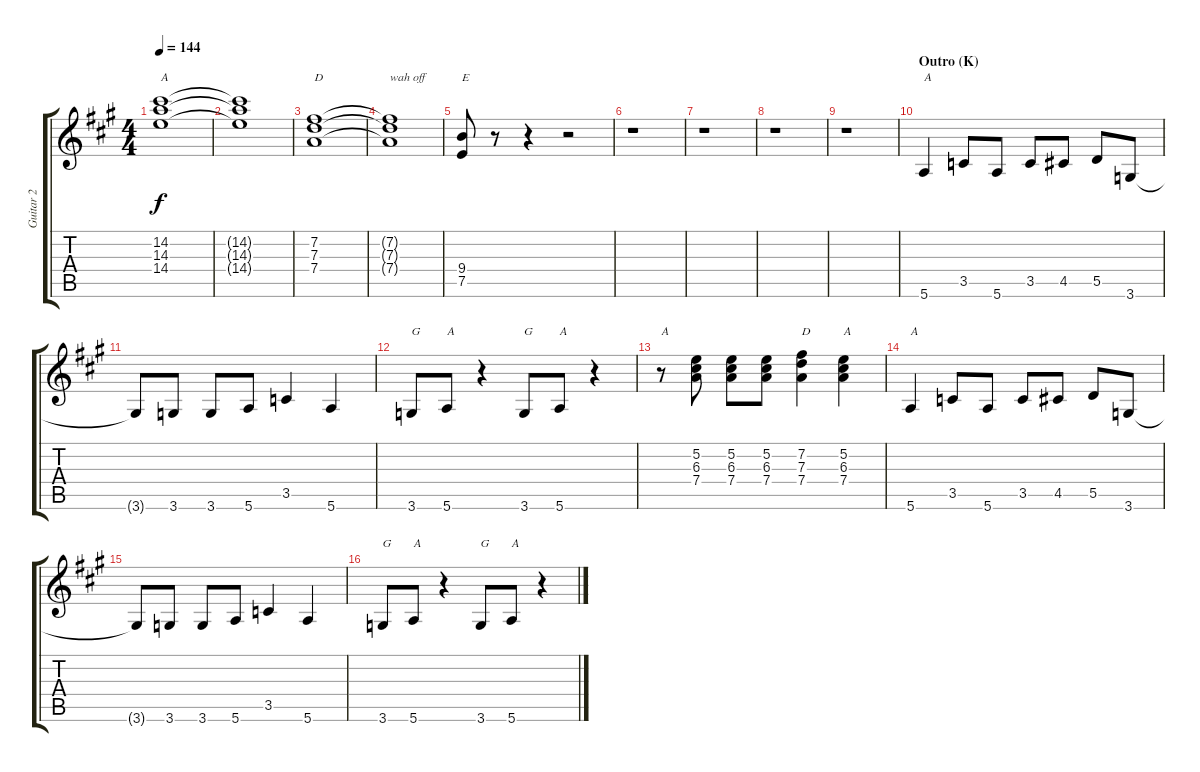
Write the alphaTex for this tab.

\track ("Guitar 2" "Guitar 2") {instrument distortionguitar}
\staff {score tabs}
\tuning (E4 B3 G3 D3 A2 E2) {hide}
\ts (4 4)
\tempo 144
\clef g2
\ks a
(14.2 14.3 14.4).1{txt "A" dy f} |
(14.2{t} 14.3{t} 14.4{t}).1 |
(7.2 7.3 7.4).1{txt "D "} |
(7.2{t} 7.3{t} 7.4{t}).1{txt "wah off"} |
(9.4 7.5).8{txt "E"} r.8 r.4 r.2 |
r.1 |
r.1 |
r.1 |
r.1 |
\section ("" "Outro (K)")
5.6.4{txt "A"} 3.5.8 5.6.8 3.5.8 4.5.8 5.5.8 3.6.8 |
3.6{t}.8 3.6.8 3.6.8 5.6.8 3.5.4 5.6.4 |
3.6.8{txt "G"} 5.6.8{txt "A"} r.4 3.6.8{txt "G"} 5.6.8{txt "A"} r.4 |
r.8{txt "A"} (5.2 6.3 7.4).8 (5.2 6.3 7.4).8 (5.2 6.3 7.4).8 (7.2 7.3 7.4).4{txt "D"} (5.2 6.3 7.4).4{txt "A"} |
5.6.4{txt "A"} 3.5.8 5.6.8 3.5.8 4.5.8 5.5.8 3.6.8 |
3.6{t}.8 3.6.8 3.6.8 5.6.8 3.5.4 5.6.4 |
3.6.8{txt "G"} 5.6.8{txt "A"} r.4 3.6.8{txt "G"} 5.6.8{txt "A"} r.4
